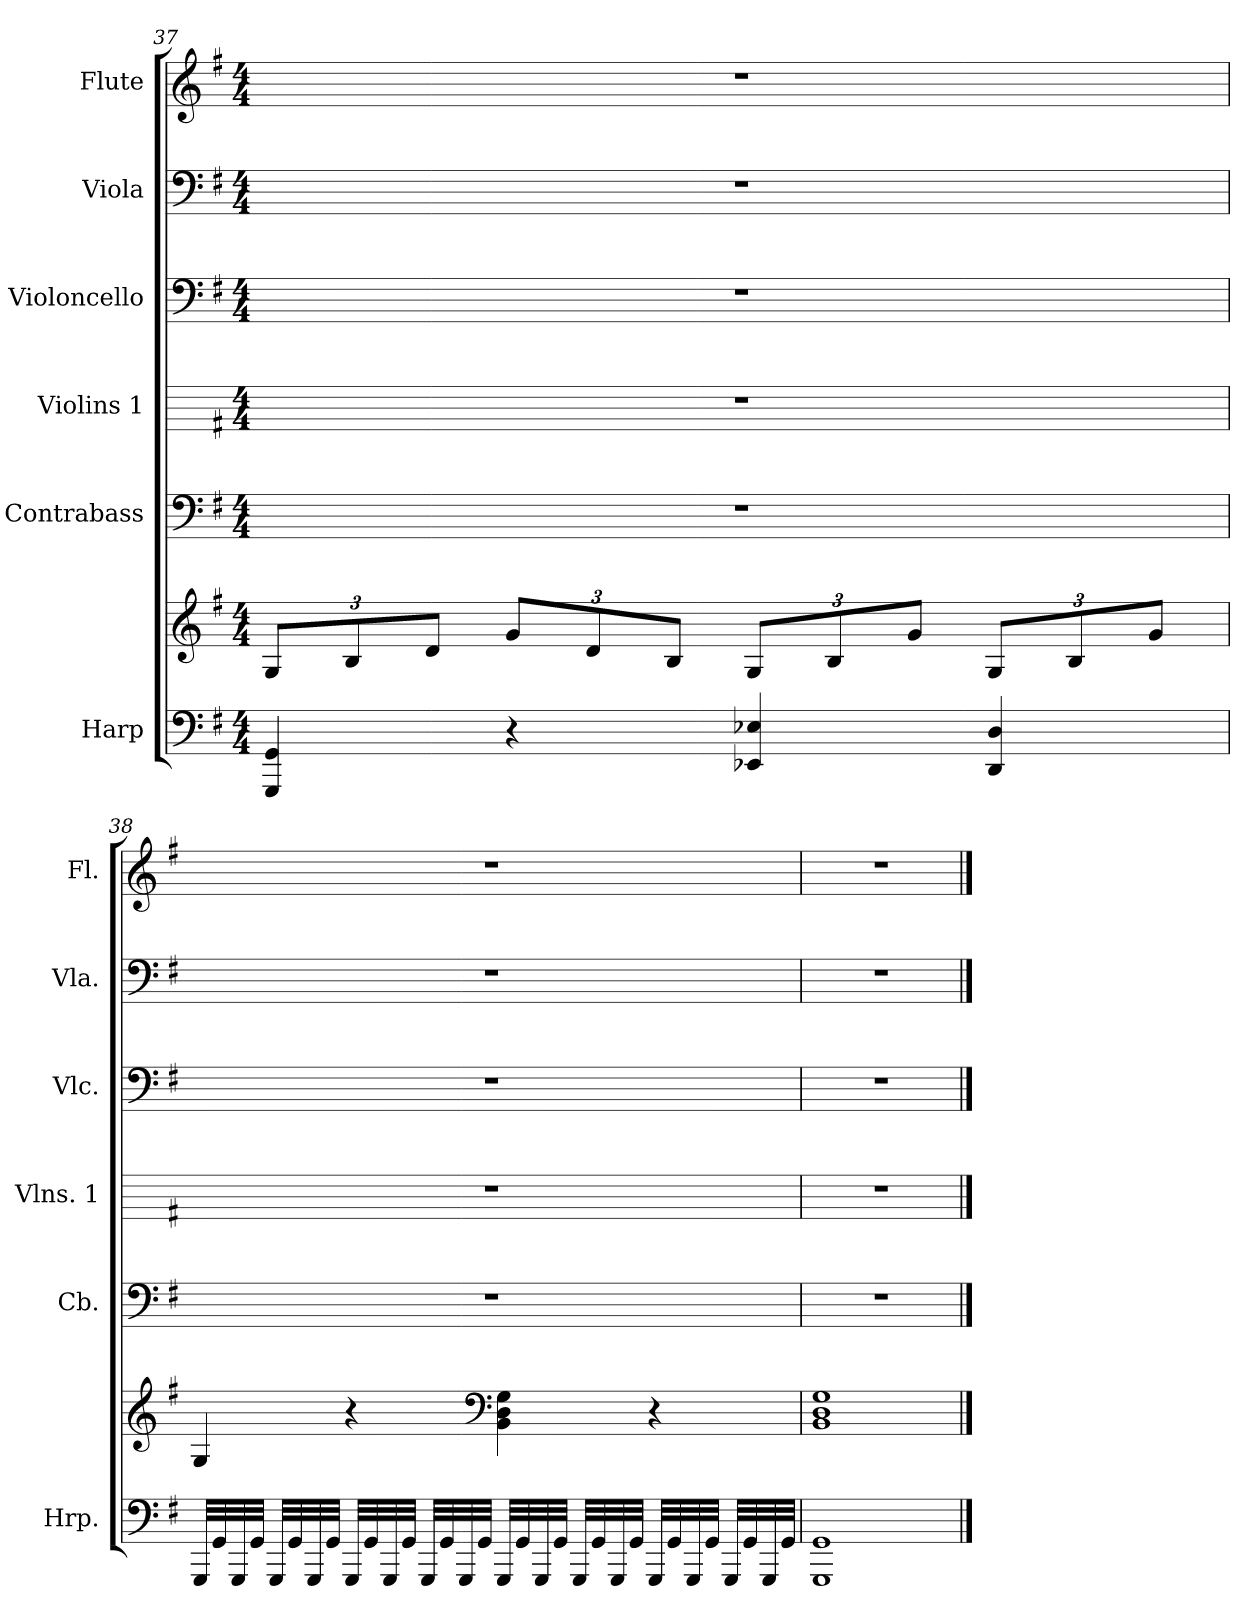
**kern	**kern	**kern	**kern	**kern	**kern	**kern
*part6	*part6	*part5	*part4	*part3	*part2	*part1
*staff7	*staff6	*staff5	*staff4	*staff3	*staff2	*staff1
*I"Harp	*	*I"Contrabass	*I"Violins 1	*I"Violoncello	*I"Viola	*I"Flute
*I'Hrp.	*	*I'Cb.	*I'Vlns. 1	*I'Vlc.	*I'Vla.	*I'Fl.
*clefF4	*clefG2	*clefF4	*	*clefF4	*clefF4	*clefG2
*	*	*ITrd7c12	*	*	*	*
*k[f#]	*k[f#]	*k[f#]	*k[f#]	*k[f#]	*k[f#]	*k[f#]
*G:	*G:	*G:	*G:	*G:	*G:	*G:
*M4/4	*M4/4	*M4/4	*M4/4	*M4/4	*M4/4	*M4/4
*	*Xbrackettup	*	*	*	*	*
=37	=37	=37	=37	=37	=37	=37
4GGG/ 4GG/	12G/L	1r	1r	1r	1r	1r
.	12B/	.	.	.	.	.
.	12d/J	.	.	.	.	.
4r	12g/L	.	.	.	.	.
.	12d/	.	.	.	.	.
.	12B/J	.	.	.	.	.
4EE-X/ 4E-X/	12G/L	.	.	.	.	.
.	12B/	.	.	.	.	.
.	12g/J	.	.	.	.	.
4DD/ 4D/	12G/L	.	.	.	.	.
.	12B/	.	.	.	.	.
.	12g/J	.	.	.	.	.
!!LO:LB:g=z
=38	=38	=38	=38	=38	=38	=38
32GGG/LLL	4G/	1r	1r	1r	1r	1r
32GG/	.	.	.	.	.	.
32GGG/	.	.	.	.	.	.
32GG/JJJ	.	.	.	.	.	.
32GGG/LLL	.	.	.	.	.	.
32GG/	.	.	.	.	.	.
32GGG/	.	.	.	.	.	.
32GG/JJJ	.	.	.	.	.	.
32GGG/LLL	4r	.	.	.	.	.
32GG/	.	.	.	.	.	.
32GGG/	.	.	.	.	.	.
32GG/JJJ	.	.	.	.	.	.
32GGG/LLL	.	.	.	.	.	.
32GG/	.	.	.	.	.	.
32GGG/	.	.	.	.	.	.
32GG/JJJ	.	.	.	.	.	.
*	*clefF4	*	*	*	*	*
32GGG/LLL	4BB\ 4D\ 4G\	.	.	.	.	.
32GG/	.	.	.	.	.	.
32GGG/	.	.	.	.	.	.
32GG/JJJ	.	.	.	.	.	.
32GGG/LLL	.	.	.	.	.	.
32GG/	.	.	.	.	.	.
32GGG/	.	.	.	.	.	.
32GG/JJJ	.	.	.	.	.	.
32GGG/LLL	4r	.	.	.	.	.
32GG/	.	.	.	.	.	.
32GGG/	.	.	.	.	.	.
32GG/JJJ	.	.	.	.	.	.
32GGG/LLL	.	.	.	.	.	.
32GG/	.	.	.	.	.	.
32GGG/	.	.	.	.	.	.
32GG/JJJ	.	.	.	.	.	.
=39	=39	=39	=39	=39	=39	=39
1GGG 1GG	1BB 1D 1G	1r	1r	1r	1r	1r
==	==	==	==	==	==	==
*-	*-	*-	*-	*-	*-	*-
